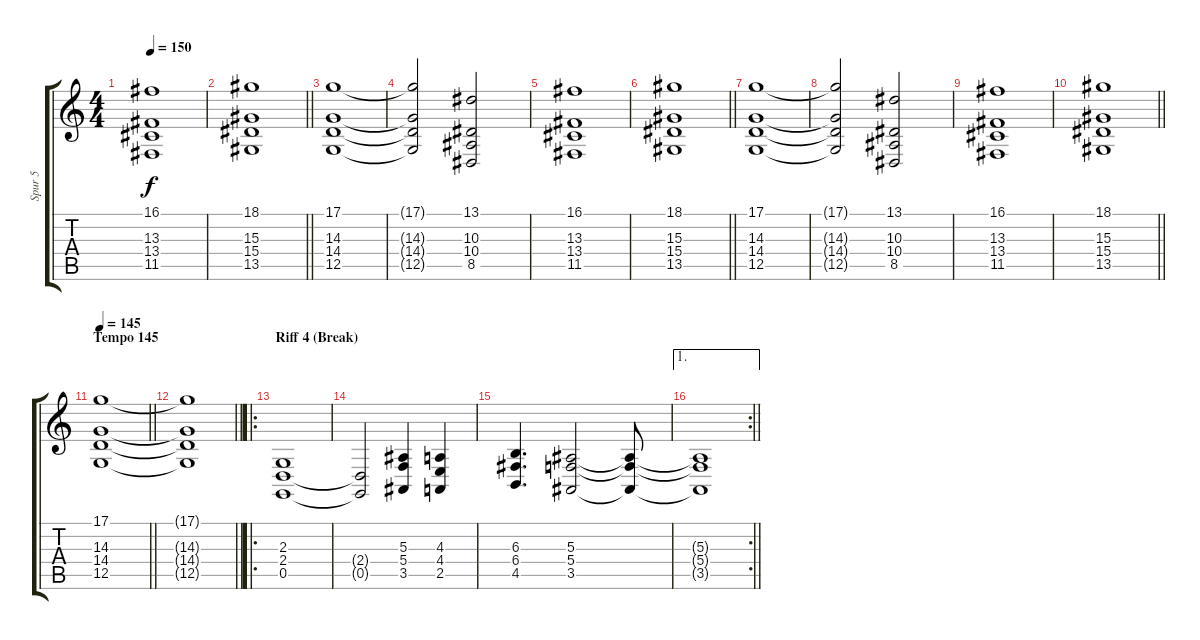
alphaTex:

\track ("Spur 5" "Spur 5") {instrument synthstrings1}
\staff {score tabs}
\tuning (D4 A3 F3 C3 G2 D2) {hide}
\ts (4 4)
\tempo 150
\clef g2
\ks c
(16.1 13.3 13.4 11.5).1{dy f} |
\barLineRight lightlight
(18.1 15.3 15.4 13.5).1 |
(17.1 14.3 14.4 12.5).1 |
(17.1{t} 14.3{t} 14.4{t} 12.5{t}).2 (13.1 10.3 10.4 8.5).2 |
(16.1 13.3 13.4 11.5).1 |
\barLineRight lightlight
(18.1 15.3 15.4 13.5).1 |
(17.1 14.3 14.4 12.5).1 |
(17.1{t} 14.3{t} 14.4{t} 12.5{t}).2 (13.1 10.3 10.4 8.5).2 |
(16.1 13.3 13.4 11.5).1 |
\barLineRight lightlight
(18.1 15.3 15.4 13.5).1 |
\section ("" "Tempo 145")
\tempo 145
\barLineRight lightlight
(17.1 14.3 14.4 12.5).1 |
\barLineRight lightlight
(17.1{t} 14.3{t} 14.4{t} 12.5{t}).1 |
\ro
\section ("" "Riff 4 (Break)")
(2.3 2.4 0.5).1 |
(2.4{t} 0.5{t}).2 (5.3 5.4 3.5).4 (4.3 4.4 2.5).4 |
(6.3 6.4 4.5).4{d} (5.3 5.4 3.5).2 (5.3{t} 5.4{t} 3.5{t}).8 |
\ae 1
\rc 2
\barLineRight lightlight
(5.3{t} 5.4{t} 3.5{t}).1
